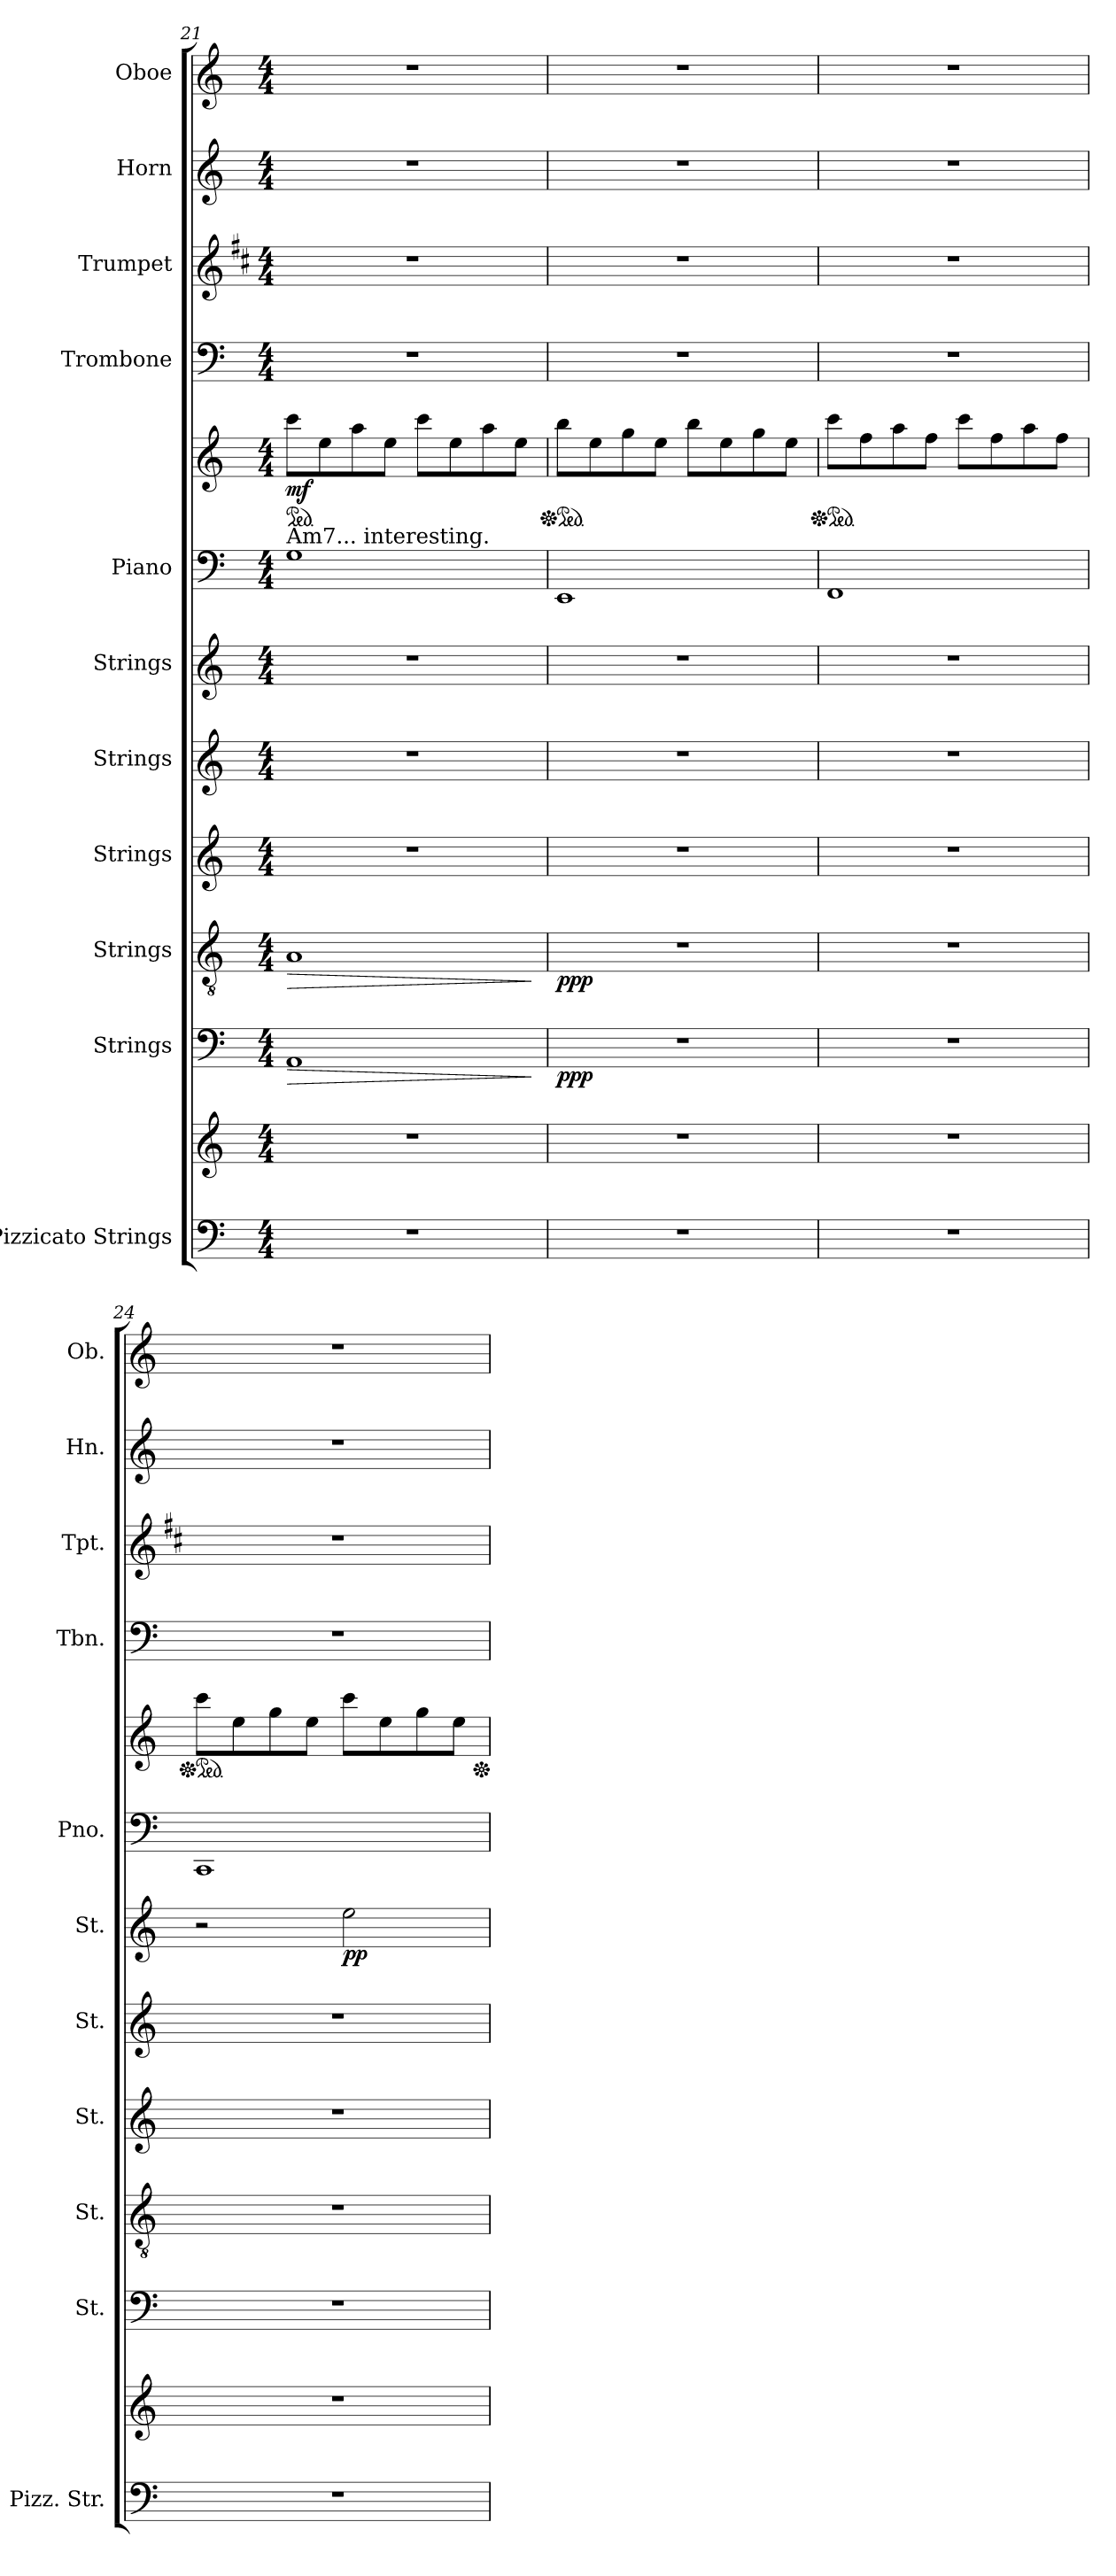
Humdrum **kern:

**kern	**kern	**kern	**dynam	**kern	**dynam	**kern	**kern	**kern	**dynam	**kern	**kern	**dynam	**kern	**kern	**kern	**kern
*part11	*part11	*part10	*part10	*part9	*part9	*part8	*part7	*part6	*part6	*part5	*part5	*part5	*part4	*part3	*part2	*part1
*staff13	*staff12	*staff11	*staff11	*staff10	*staff10	*staff9	*staff8	*staff7	*staff7	*staff6	*staff5	*staff5/6	*staff4	*staff3	*staff2	*staff1
*I"Pizzicato Strings	*	*I"Strings	*	*I"Strings	*	*I"Strings	*I"Strings	*I"Strings	*	*I"Piano	*	*	*I"Trombone	*I"Trumpet	*I"Horn	*I"Oboe
*I'Pizz. Str.	*	*I'St.	*	*I'St.	*	*I'St.	*I'St.	*I'St.	*	*I'Pno.	*	*	*I'Tbn.	*I'Tpt.	*I'Hn.	*I'Ob.
!!LO:LB:g=z
*clefF4	*clefG2	*clefF4	*	*clefGv2	*	*clefG2	*clefG2	*clefG2	*	*clefF4	*clefG2	*	*clefF4	*clefG2	*clefG2	*clefG2
*	*	*	*	*	*	*	*	*	*	*	*	*	*	*ITrd1c2	*ITrd7c12	*
*k[]	*k[]	*k[]	*	*k[]	*	*k[]	*k[]	*k[]	*	*k[]	*k[]	*	*k[]	*k[]	*k[]	*k[]
*M4/4	*M4/4	*M4/4	*	*M4/4	*	*M4/4	*M4/4	*M4/4	*	*M4/4	*M4/4	*	*M4/4	*M4/4	*M4/4	*M4/4
=21	=21	=21	=21	=21	=21	=21	=21	=21	=21	=21	=21	=21	=21	=21	=21	=21
!	!	!	!LO:HP:b	!	!LO:HP:b	!	!	!	!	!	!	!	!	!	!	!
*	*	*	*	*	*	*	*	*	*	*	*ped	*	*	*	*	*
!	!	!	!	!	!	!	!	!	!	!LO:TX:a:t=Am7... interesting.	!	!	!	!	!	!
!	!	!	!	!	!	!	!	!	!	!	!	!LO:DY:b	!	!	!	!
1r	1r	1AA	>	1A	>	1r	1r	1r	.	1G	8ccc\L	mf	1r	1r	1r	1r
.	.	.	.	.	.	.	.	.	.	.	8ee\	.	.	.	.	.
.	.	.	.	.	.	.	.	.	.	.	8aa\	.	.	.	.	.
.	.	.	.	.	.	.	.	.	.	.	8ee\J	.	.	.	.	.
.	.	.	.	.	.	.	.	.	.	.	8ccc\L	.	.	.	.	.
.	.	.	.	.	.	.	.	.	.	.	8ee\	.	.	.	.	.
.	.	.	.	.	.	.	.	.	.	.	8aa\	.	.	.	.	.
.	.	.	.	.	.	.	.	.	.	.	8ee\J	.	.	.	.	.
.	.	.	]	.	]	.	.	.	.	.	.	.	.	.	.	.
=22	=22	=22	=22	=22	=22	=22	=22	=22	=22	=22	=22	=22	=22	=22	=22	=22
*	*	*	*	*	*	*	*	*	*	*	*Xped	*	*	*	*	*
*	*	*	*	*	*	*	*	*	*	*	*ped	*	*	*	*	*
!	!	!	!LO:DY:b	!	!LO:DY:b	!	!	!	!	!	!	!	!	!	!	!
1r	1r	1r	ppp	1r	ppp	1r	1r	1r	.	1EE	8bb\L	.	1r	1r	1r	1r
.	.	.	.	.	.	.	.	.	.	.	8ee\	.	.	.	.	.
.	.	.	.	.	.	.	.	.	.	.	8gg\	.	.	.	.	.
.	.	.	.	.	.	.	.	.	.	.	8ee\J	.	.	.	.	.
.	.	.	.	.	.	.	.	.	.	.	8bb\L	.	.	.	.	.
.	.	.	.	.	.	.	.	.	.	.	8ee\	.	.	.	.	.
.	.	.	.	.	.	.	.	.	.	.	8gg\	.	.	.	.	.
.	.	.	.	.	.	.	.	.	.	.	8ee\J	.	.	.	.	.
=23	=23	=23	=23	=23	=23	=23	=23	=23	=23	=23	=23	=23	=23	=23	=23	=23
*	*	*	*	*	*	*	*	*	*	*	*Xped	*	*	*	*	*
*	*	*	*	*	*	*	*	*	*	*	*ped	*	*	*	*	*
1r	1r	1r	.	1r	.	1r	1r	1r	.	1FF	8ccc\L	.	1r	1r	1r	1r
.	.	.	.	.	.	.	.	.	.	.	8ff\	.	.	.	.	.
.	.	.	.	.	.	.	.	.	.	.	8aa\	.	.	.	.	.
.	.	.	.	.	.	.	.	.	.	.	8ff\J	.	.	.	.	.
.	.	.	.	.	.	.	.	.	.	.	8ccc\L	.	.	.	.	.
.	.	.	.	.	.	.	.	.	.	.	8ff\	.	.	.	.	.
.	.	.	.	.	.	.	.	.	.	.	8aa\	.	.	.	.	.
.	.	.	.	.	.	.	.	.	.	.	8ff\J	.	.	.	.	.
=24	=24	=24	=24	=24	=24	=24	=24	=24	=24	=24	=24	=24	=24	=24	=24	=24
*	*	*	*	*	*	*	*	*	*	*	*Xped	*	*	*	*	*
*	*	*	*	*	*	*	*	*	*	*	*ped	*	*	*	*	*
1r	1r	1r	.	1r	.	1r	1r	2r	.	1CC	8ccc\L	.	1r	1r	1r	1r
.	.	.	.	.	.	.	.	.	.	.	8ee\	.	.	.	.	.
.	.	.	.	.	.	.	.	.	.	.	8gg\	.	.	.	.	.
.	.	.	.	.	.	.	.	.	.	.	8ee\J	.	.	.	.	.
!	!	!	!	!	!	!	!	!	!LO:DY:b	!	!	!	!	!	!	!
.	.	.	.	.	.	.	.	2ee\	pp	.	8ccc\L	.	.	.	.	.
.	.	.	.	.	.	.	.	.	.	.	8ee\	.	.	.	.	.
.	.	.	.	.	.	.	.	.	.	.	8gg\	.	.	.	.	.
.	.	.	.	.	.	.	.	.	.	.	8ee\J	.	.	.	.	.
*	*	*	*	*	*	*	*	*	*	*	*Xped	*	*	*	*	*
=	=	=	=	=	=	=	=	=	=	=	=	=	=	=	=	=
*-	*-	*-	*-	*-	*-	*-	*-	*-	*-	*-	*-	*-	*-	*-	*-	*-
